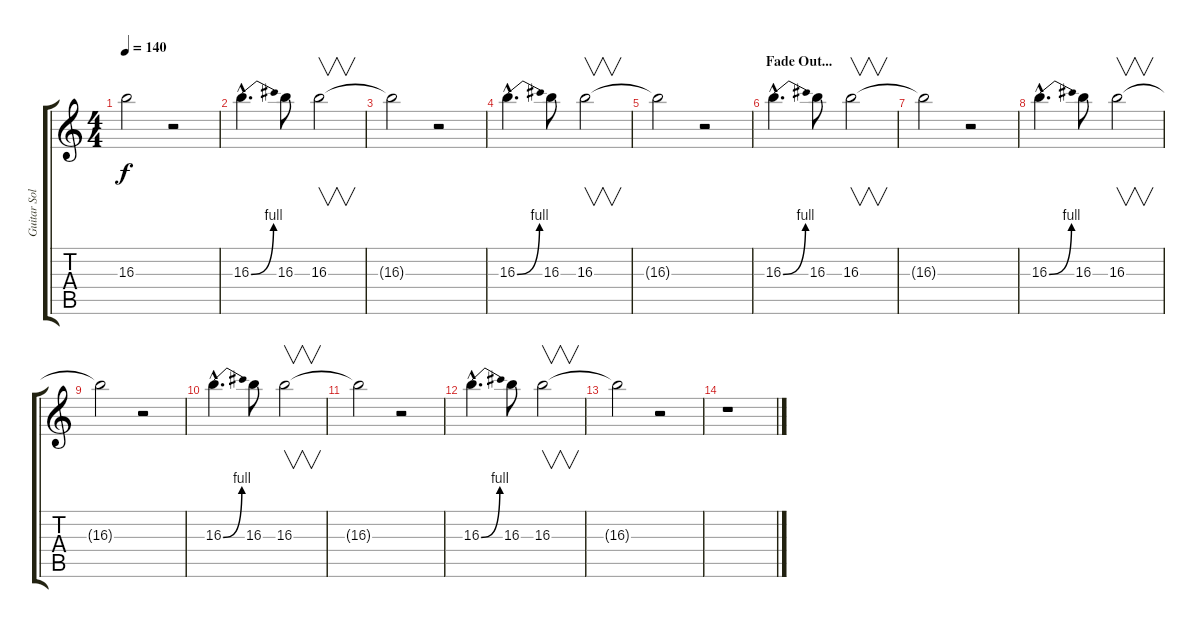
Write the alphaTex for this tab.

\track ("Guitar Solo" "Guitar Sol") {instrument overdrivenguitar}
\staff {score tabs}
\tuning (E4 B3 G3 D3 A2 E2) {hide}
\ts (4 4)
\tempo 140
\clef g2
\ks c
16.3{t}.2{dy f} r.2 |
16.3{be (bend 0 0 60 4) hac}.4{d} 16.3.8 16.3.2{v} |
16.3{t}.2 r.2 |
16.3{be (bend 0 0 60 4) hac}.4{d} 16.3.8 16.3.2{v} |
16.3{t}.2 r.2 |
\section ("" "Fade Out...")
16.3{be (bend 0 0 60 4) hac}.4{d} 16.3.8 16.3.2{v} |
16.3{t}.2 r.2 |
16.3{be (bend 0 0 60 4) hac}.4{d} 16.3.8 16.3.2{v} |
16.3{t}.2 r.2 |
16.3{be (bend 0 0 60 4) hac}.4{d} 16.3.8 16.3.2{v} |
16.3{t}.2 r.2 |
16.3{be (bend 0 0 60 4) hac}.4{d} 16.3.8 16.3.2{v} |
16.3{t}.2 r.2 |
r.1
